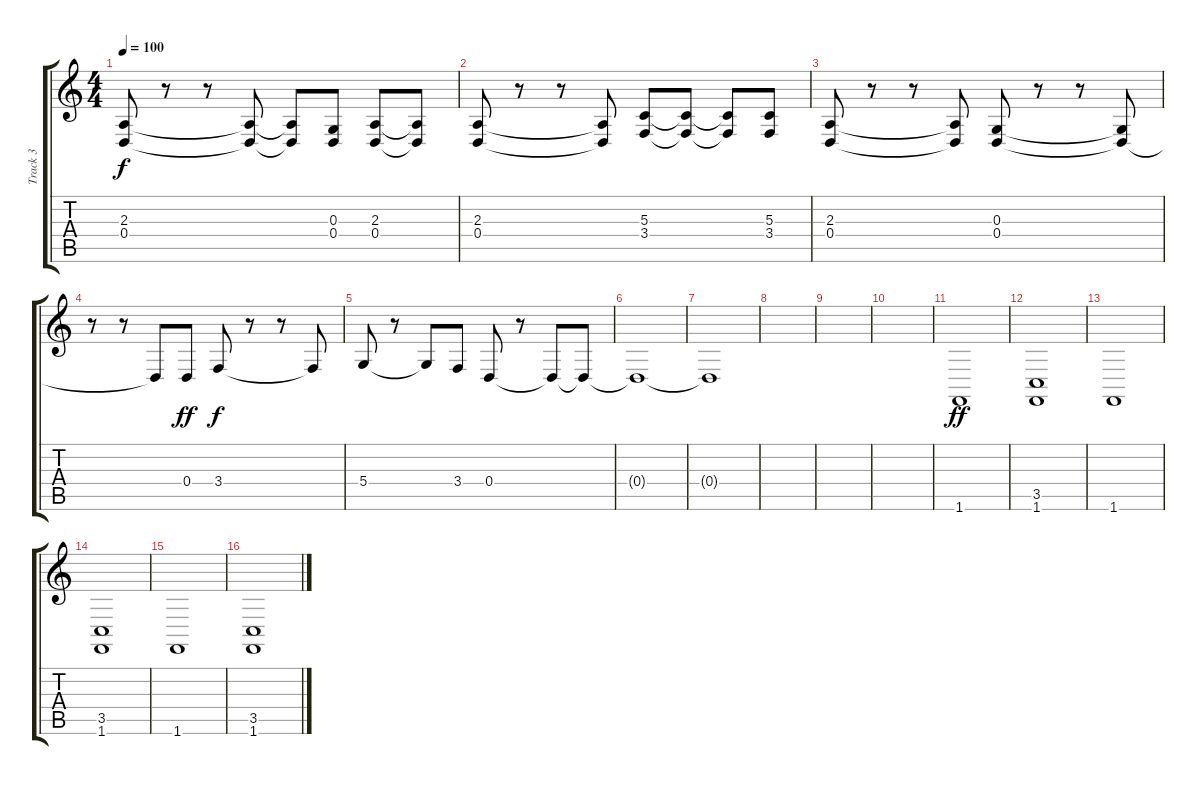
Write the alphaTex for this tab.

\track ("Track 3" "Track 3") {instrument stringensemble1}
\staff {score tabs}
\tuning (E4 B3 G3 D3 A2 E2) {hide}
\ts (4 4)
\tempo 100
\clef g2
\ks c
(2.3 0.4).8{dy f} r.8 r.8 (2.3{t} 0.4{t}).8 (2.3{t} 0.4{t}).8 (0.3 0.4).8 (2.3 0.4).8 (2.3{t} 0.4{t}).8 |
(2.3 0.4).8 r.8 r.8 (2.3{t} 0.4{t}).8 (5.3 3.4).8 (5.3{t} 3.4{t}).8 (5.3{t} 3.4{t}).8 (5.3 3.4).8 |
(2.3 0.4).8 r.8 r.8 (2.3{t} 0.4{t}).8 (0.3 0.4).8 r.8 r.8 (0.3{t} 0.4{t}).8 |
r.8 r.8 0.4{t}.8 0.4.8{dy ff} 3.4.8{dy f} r.8 r.8 3.4{t}.8 |
5.4.8 r.8 5.4{t}.8 3.4.8 0.4.8 r.8 0.4{t}.8 0.4{t}.8 |
0.4{t}.1 |
0.4{t}.1 |
|
|
|
1.6.1{dy ff} |
(3.5 1.6).1 |
1.6.1 |
(3.5 1.6).1 |
1.6.1 |
(3.5 1.6).1
